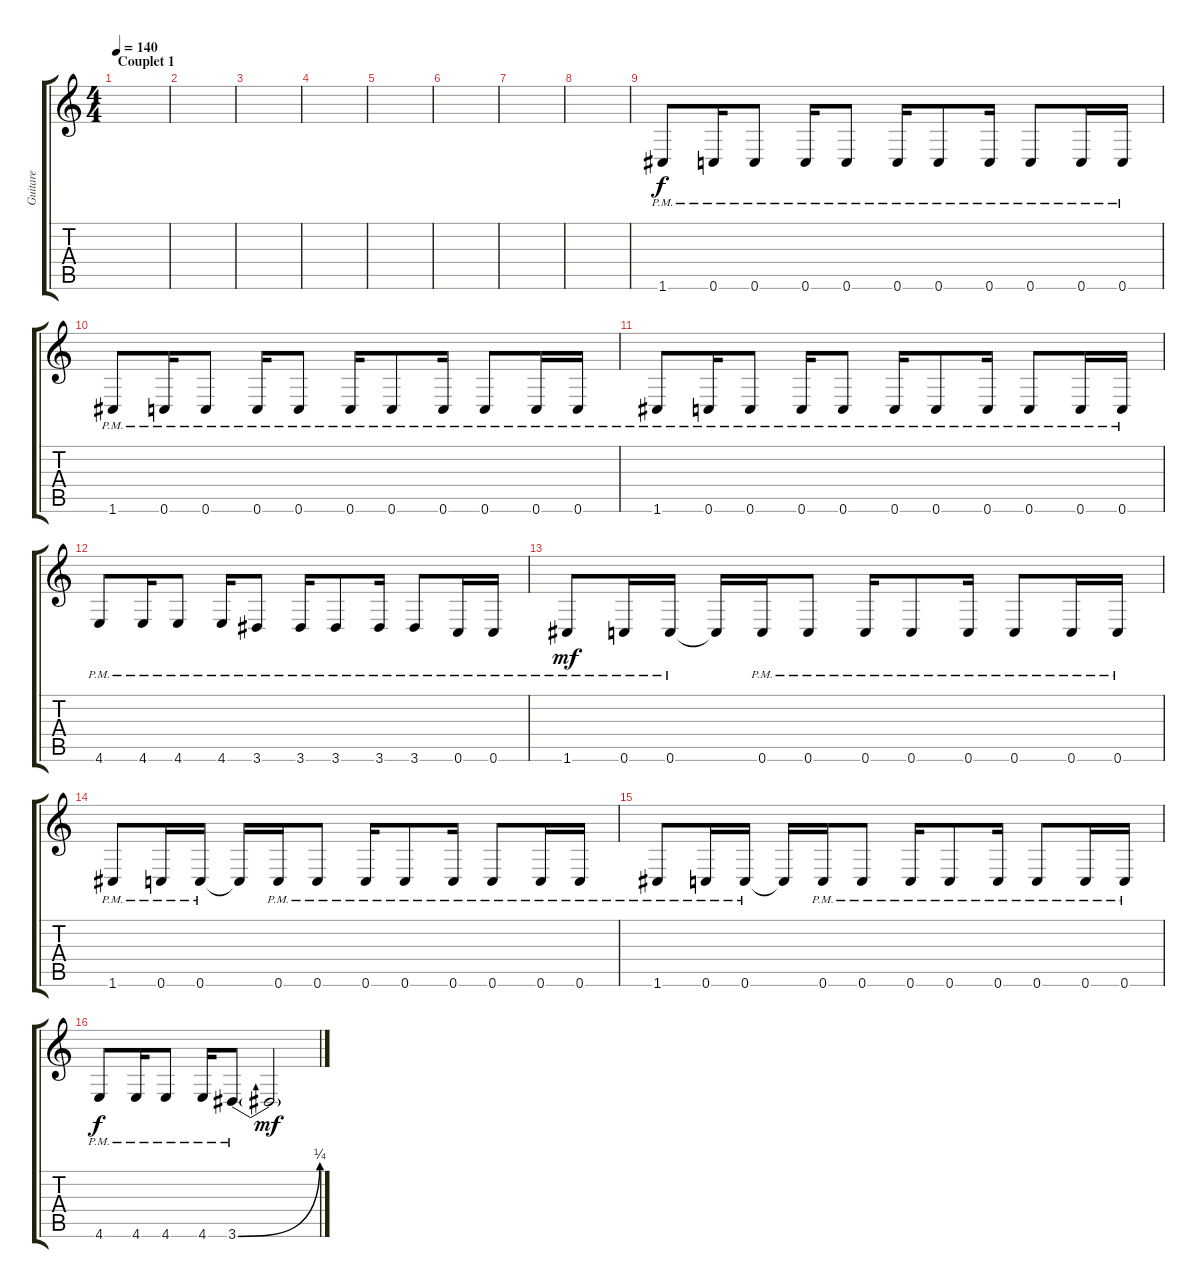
\track ("Guitare" "Guitare") {instrument distortionguitar}
\staff {score tabs}
\tuning (D4 A3 F3 C3 G2 C2) {hide}
\ts (4 4)
\section ("" "Couplet 1")
\tempo 140
\clef g2
\ks c
|
|
|
|
|
|
|
|
1.6{pm}.8{dy f volume 10} 0.6{pm}.16 0.6{pm}.8 0.6{pm}.16 0.6{pm}.8 0.6{pm}.16 0.6{pm}.8 0.6{pm}.16 0.6{pm}.8 0.6{pm}.16 0.6{pm}.16 |
1.6{pm}.8 0.6{pm}.16 0.6{pm}.8 0.6{pm}.16 0.6{pm}.8 0.6{pm}.16 0.6{pm}.8 0.6{pm}.16 0.6{pm}.8 0.6{pm}.16 0.6{pm}.16 |
1.6{pm}.8 0.6{pm}.16 0.6{pm}.8 0.6{pm}.16 0.6{pm}.8 0.6{pm}.16 0.6{pm}.8 0.6{pm}.16 0.6{pm}.8 0.6{pm}.16 0.6{pm}.16 |
4.6{pm}.8 4.6{pm}.16 4.6{pm}.8 4.6{pm}.16 3.6{pm}.8 3.6{pm}.16 3.6{pm}.8 3.6{pm}.16 3.6{pm}.8 0.6{pm}.16 0.6{pm}.16 |
1.6{pm}.8{dy mf} 0.6{pm}.16 0.6{pm}.16 0.6{t}.16 0.6{pm}.16 0.6{pm}.8 0.6{pm}.16 0.6{pm}.8 0.6{pm}.16 0.6{pm}.8 0.6{pm}.16 0.6{pm}.16 |
1.6{pm}.8 0.6{pm}.16 0.6{pm}.16 0.6{t}.16 0.6{pm}.16 0.6{pm}.8 0.6{pm}.16 0.6{pm}.8 0.6{pm}.16 0.6{pm}.8 0.6{pm}.16 0.6{pm}.16 |
1.6{pm}.8 0.6{pm}.16 0.6{pm}.16 0.6{t}.16 0.6{pm}.16 0.6{pm}.8 0.6{pm}.16 0.6{pm}.8 0.6{pm}.16 0.6{pm}.8 0.6{pm}.16 0.6{pm}.16 |
4.6{pm}.8{dy f} 4.6{pm}.16 4.6{pm}.8 4.6{pm}.16 3.6{be (bend 0 0 60 1) pm}.8 3.6{t}.2{dy mf}
